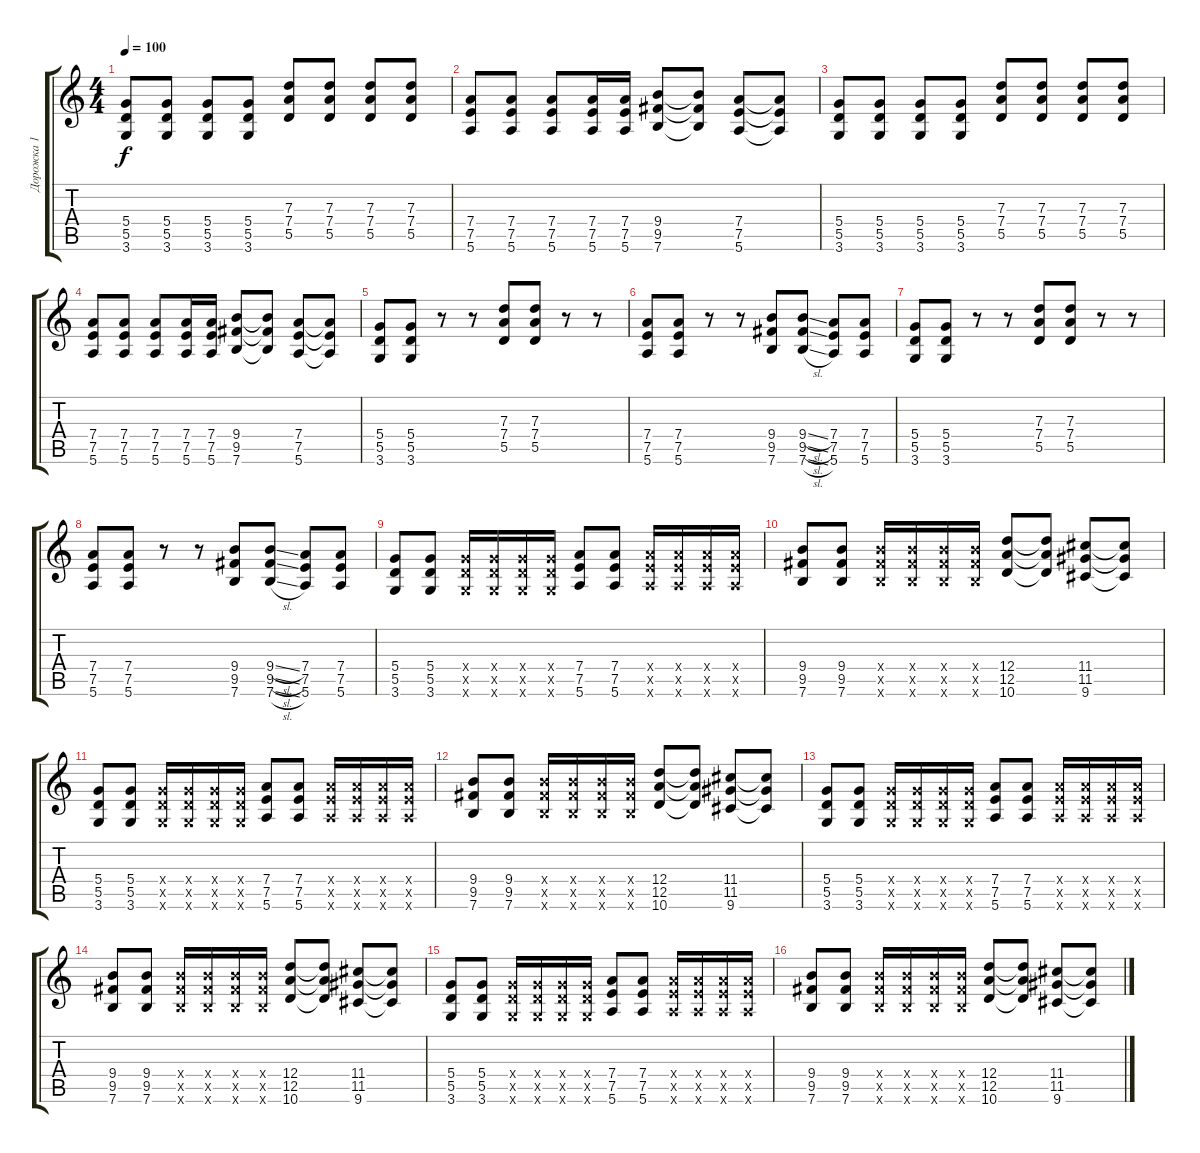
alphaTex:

\track ("Дорожка 1" "Дорожка 1") {instrument distortionguitar}
\staff {score tabs}
\tuning (E4 B3 G3 D3 A2 E2) {hide}
\ts (4 4)
\tempo 100
\clef g2
\ks c
(5.4 5.5 3.6).8{dy f} (5.4 5.5 3.6).8 (5.4 5.5 3.6).8 (5.4 5.5 3.6).8 (7.3 7.4 5.5).8 (7.3 7.4 5.5).8 (7.3 7.4 5.5).8 (7.3 7.4 5.5).8 |
(7.4 7.5 5.6).8 (7.4 7.5 5.6).8 (7.4 7.5 5.6).8 (7.4 7.5 5.6).16 (7.4 7.5 5.6).16 (9.4 9.5 7.6).8 (9.4{t} 9.5{t} 7.6{t}).8 (7.4 7.5 5.6).8 (7.4{t} 7.5{t} 5.6{t}).8 |
(5.4 5.5 3.6).8 (5.4 5.5 3.6).8 (5.4 5.5 3.6).8 (5.4 5.5 3.6).8 (7.3 7.4 5.5).8 (7.3 7.4 5.5).8 (7.3 7.4 5.5).8 (7.3 7.4 5.5).8 |
(7.4 7.5 5.6).8 (7.4 7.5 5.6).8 (7.4 7.5 5.6).8 (7.4 7.5 5.6).16 (7.4 7.5 5.6).16 (9.4 9.5 7.6).8 (9.4{t} 9.5{t} 7.6{t}).8 (7.4 7.5 5.6).8 (7.4{t} 7.5{t} 5.6{t}).8 |
(5.4 5.5 3.6).8 (5.4 5.5 3.6).8 r.8 r.8 (7.3 7.4 5.5).8 (7.3 7.4 5.5).8 r.8 r.8 |
(7.4 7.5 5.6).8 (7.4 7.5 5.6).8 r.8 r.8 (9.4 9.5 7.6).8 (9.4{sl} 9.5{sl} 7.6{sl}).8 (7.4 7.5 5.6).8 (7.4 7.5 5.6).8 |
(5.4 5.5 3.6).8 (5.4 5.5 3.6).8 r.8 r.8 (7.3 7.4 5.5).8 (7.3 7.4 5.5).8 r.8 r.8 |
(7.4 7.5 5.6).8 (7.4 7.5 5.6).8 r.8 r.8 (9.4 9.5 7.6).8 (9.4{sl} 9.5{sl} 7.6{sl}).8 (7.4 7.5 5.6).8 (7.4 7.5 5.6).8 |
(5.4 5.5 3.6).8 (5.4 5.5 3.6).8 (5.4{x} 5.5{x} 3.6{x}).16 (5.4{x} 5.5{x} 3.6{x}).16 (5.4{x} 5.5{x} 3.6{x}).16 (5.4{x} 5.5{x} 3.6{x}).16 (7.4 7.5 5.6).8 (7.4 7.5 5.6).8 (7.4{x} 7.5{x} 5.6{x}).16 (7.4{x} 7.5{x} 5.6{x}).16 (7.4{x} 7.5{x} 5.6{x}).16 (7.4{x} 7.5{x} 5.6{x}).16 |
(9.4 9.5 7.6).8 (9.4 9.5 7.6).8 (9.4{x} 9.5{x} 7.6{x}).16 (9.4{x} 9.5{x} 7.6{x}).16 (9.4{x} 9.5{x} 7.6{x}).16 (9.4{x} 9.5{x} 7.6{x}).16 (12.4 12.5 10.6).8 (12.4{t} 12.5{t} 10.6{t}).8 (11.4 11.5 9.6).8 (11.4{t} 11.5{t} 9.6{t}).8 |
(5.4 5.5 3.6).8 (5.4 5.5 3.6).8 (5.4{x} 5.5{x} 3.6{x}).16 (5.4{x} 5.5{x} 3.6{x}).16 (5.4{x} 5.5{x} 3.6{x}).16 (5.4{x} 5.5{x} 3.6{x}).16 (7.4 7.5 5.6).8 (7.4 7.5 5.6).8 (7.4{x} 7.5{x} 5.6{x}).16 (7.4{x} 7.5{x} 5.6{x}).16 (7.4{x} 7.5{x} 5.6{x}).16 (7.4{x} 7.5{x} 5.6{x}).16 |
(9.4 9.5 7.6).8 (9.4 9.5 7.6).8 (9.4{x} 9.5{x} 7.6{x}).16 (9.4{x} 9.5{x} 7.6{x}).16 (9.4{x} 9.5{x} 7.6{x}).16 (9.4{x} 9.5{x} 7.6{x}).16 (12.4 12.5 10.6).8 (12.4{t} 12.5{t} 10.6{t}).8 (11.4 11.5 9.6).8 (11.4{t} 11.5{t} 9.6{t}).8 |
(5.4 5.5 3.6).8 (5.4 5.5 3.6).8 (5.4{x} 5.5{x} 3.6{x}).16 (5.4{x} 5.5{x} 3.6{x}).16 (5.4{x} 5.5{x} 3.6{x}).16 (5.4{x} 5.5{x} 3.6{x}).16 (7.4 7.5 5.6).8 (7.4 7.5 5.6).8 (7.4{x} 7.5{x} 5.6{x}).16 (7.4{x} 7.5{x} 5.6{x}).16 (7.4{x} 7.5{x} 5.6{x}).16 (7.4{x} 7.5{x} 5.6{x}).16 |
(9.4 9.5 7.6).8 (9.4 9.5 7.6).8 (9.4{x} 9.5{x} 7.6{x}).16 (9.4{x} 9.5{x} 7.6{x}).16 (9.4{x} 9.5{x} 7.6{x}).16 (9.4{x} 9.5{x} 7.6{x}).16 (12.4 12.5 10.6).8 (12.4{t} 12.5{t} 10.6{t}).8 (11.4 11.5 9.6).8 (11.4{t} 11.5{t} 9.6{t}).8 |
(5.4 5.5 3.6).8 (5.4 5.5 3.6).8 (5.4{x} 5.5{x} 3.6{x}).16 (5.4{x} 5.5{x} 3.6{x}).16 (5.4{x} 5.5{x} 3.6{x}).16 (5.4{x} 5.5{x} 3.6{x}).16 (7.4 7.5 5.6).8 (7.4 7.5 5.6).8 (7.4{x} 7.5{x} 5.6{x}).16 (7.4{x} 7.5{x} 5.6{x}).16 (7.4{x} 7.5{x} 5.6{x}).16 (7.4{x} 7.5{x} 5.6{x}).16 |
(9.4 9.5 7.6).8 (9.4 9.5 7.6).8 (9.4{x} 9.5{x} 7.6{x}).16 (9.4{x} 9.5{x} 7.6{x}).16 (9.4{x} 9.5{x} 7.6{x}).16 (9.4{x} 9.5{x} 7.6{x}).16 (12.4 12.5 10.6).8 (12.4{t} 12.5{t} 10.6{t}).8 (11.4 11.5 9.6).8 (11.4{t} 11.5{t} 9.6{t}).8
